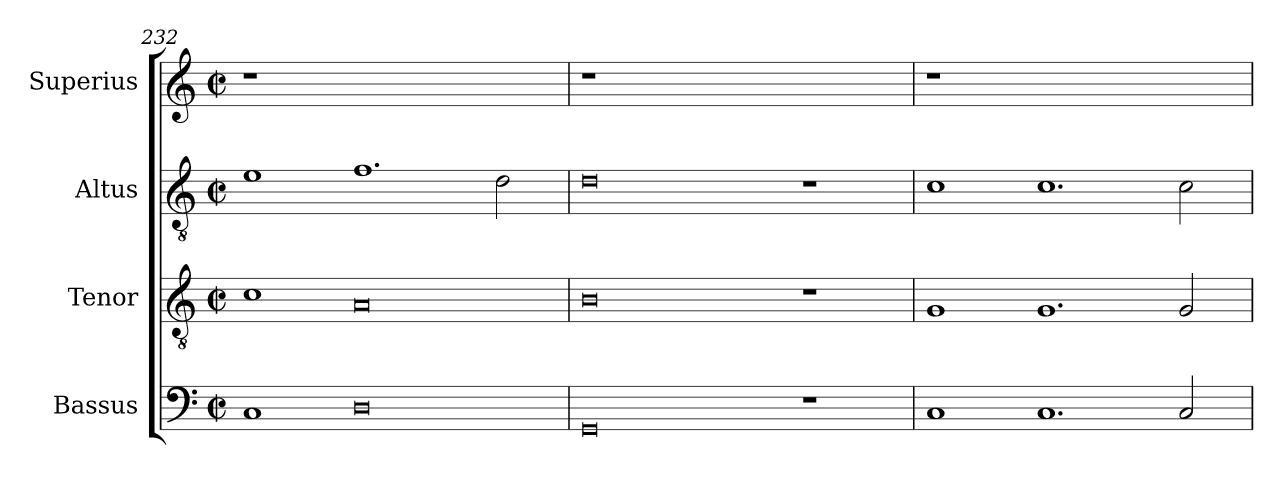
**kern	**kern	**kern	**kern
*part4	*part3	*part2	*part1
*staff4	*staff3	*staff2	*staff1
*I"Bassus	*I"Tenor	*I"Altus	*I"Superius
*I'B.	*I'T.	*I'A.	*I'S.
!!LO:PB:g=z
*clefF4	*clefGv2	*clefGv2	*clefG2
*	*ITrd7c12	*ITrd7c12	*
*k[]	*k[]	*k[]	*k[]
*C:	*C:	*C:	*C:
*M2/2	*M2/2	*M2/2	*M2/2
*met(c|)	*met(c|)	*met(c|)	*met(c|)
=232	=232	=232	=232
!	!	!	!LO:N:vis=1
1Ci	1Ci	1Ei	1r
0Di	0AAi	1.Fi	0ryy
.	.	2Di\	.
=233	=233	=233	=233
!	!	!	!LO:N:vis=1
0GGi	0BBi	0Di	1r
.	.	.	0ryy
1r	1r	1r	.
=234	=234	=234	=234
!	!	!	!LO:N:vis=1
1Ci	1GGi	1Ci	1r
1.Ci	1.GGi	1.Ci	0ryy
2Ci/	2GGi/	2Ci\	.
=	=	=	=
*-	*-	*-	*-
